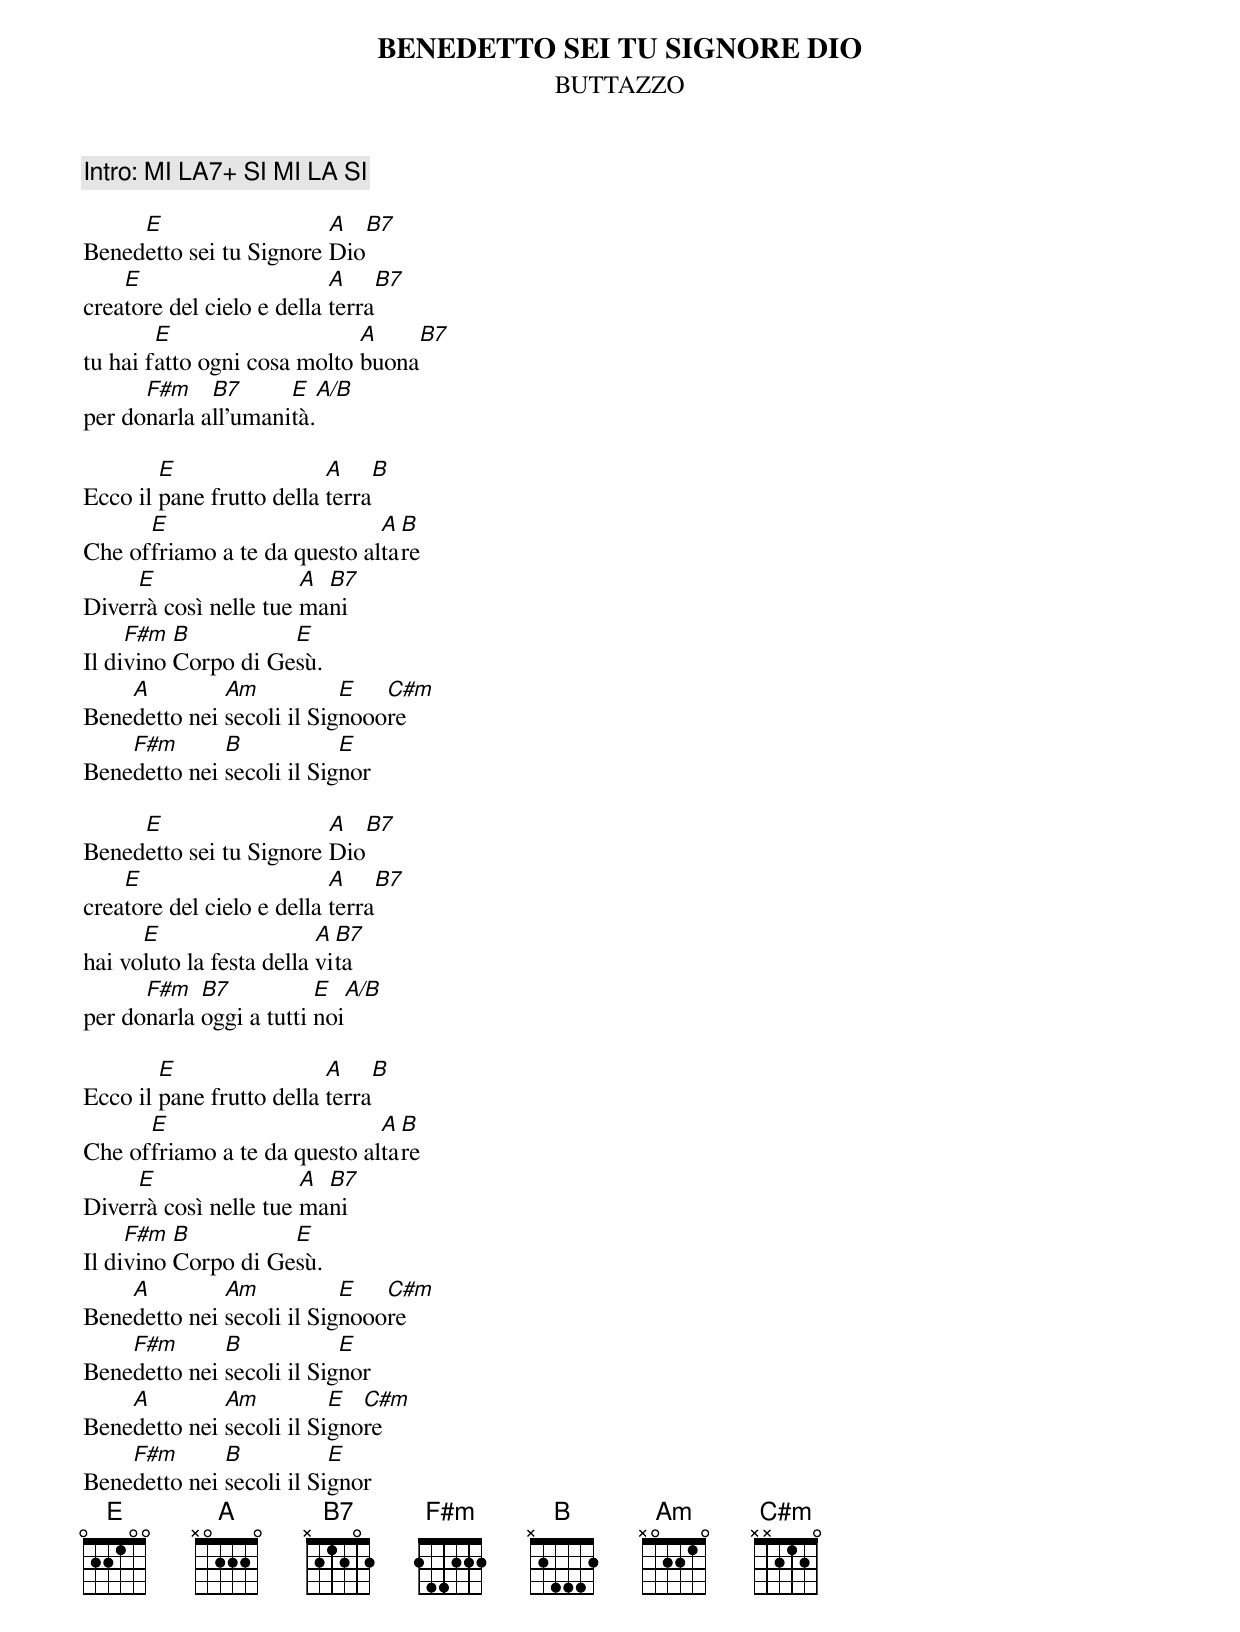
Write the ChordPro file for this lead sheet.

{title:BENEDETTO SEI TU SIGNORE DIO}
{subtitle:BUTTAZZO}

{C:Intro: MI LA7+ SI MI LA SI}

Bened[E]etto sei tu Signore [A]Dio[B7]
crea[E]tore del cielo e della [A]terra[B7]
tu hai f[E]atto ogni cosa molto [A]buona[B7]
per do[F#m]narla a[B7]ll’umani[E]tà.[A/B]

Ecco il [E]pane frutto della [A]terra[B]
Che of[E]friamo a te da questo al[A]ta[B]re
Diver[E]rà così nelle tue [A]ma[B7]ni
Il di[F#m]vino [B]Corpo di Ge[E]sù.
Bene[A]detto nei [Am]secoli il Sig[E]nooo[C#m]re
Bene[F#m]detto nei [B]secoli il Sig[E]nor

Bened[E]etto sei tu Signore [A]Dio[B7]
crea[E]tore del cielo e della [A]terra[B7]
hai vo[E]luto la festa della [A]vi[B7]ta
per do[F#m]narla [B7]oggi a tutti [E]noi[A/B]

Ecco il [E]pane frutto della [A]terra[B]
Che of[E]friamo a te da questo al[A]ta[B]re
Diver[E]rà così nelle tue [A]ma[B7]ni
Il di[F#m]vino [B]Corpo di Ge[E]sù.
Bene[A]detto nei [Am]secoli il Sig[E]nooo[C#m]re
Bene[F#m]detto nei [B]secoli il Sig[E]nor
Bene[A]detto nei [Am]secoli il Si[E]gno[C#m]re
Bene[F#m]detto nei [B]secoli il Si[E]gnor
